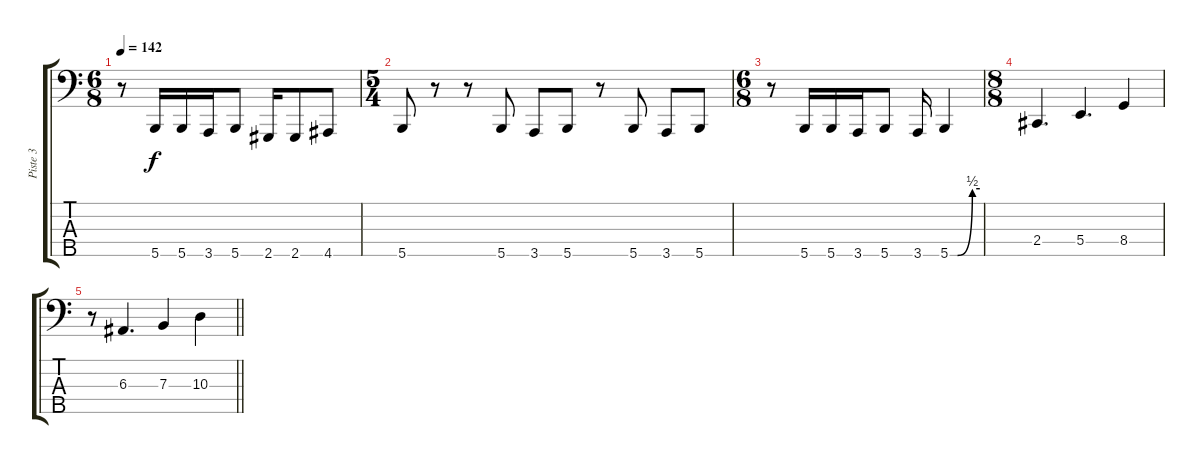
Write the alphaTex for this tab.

\track ("Piste 3" "Piste 3") {instrument electricbasspick}
\staff {score tabs}
\tuning (D2 A1 E1 B0 Gb0) {hide}
\ts (6 8)
\tempo 142
\clef f4
\ks c
r.8{dy f} 5.5.16 5.5.16 3.5.16 5.5.8 2.5.16 2.5.8 4.5.8 |
\ts (5 4)
5.5.8 r.8 r.8 5.5.8 3.5.8 5.5.8 r.8 5.5.8 3.5.8 5.5.8 |
\ts (6 8)
r.8 5.5.16 5.5.16 3.5.16 5.5.8 3.5.16 5.5{be (custom 0 0 15 0 45 2 60 2)}.4 |
\ts (8 8)
2.4.4{d} 5.4.4{d} 8.4.4 |
\barLineRight lightlight
r.8 6.3.4{d} 7.3.4 10.3.4
